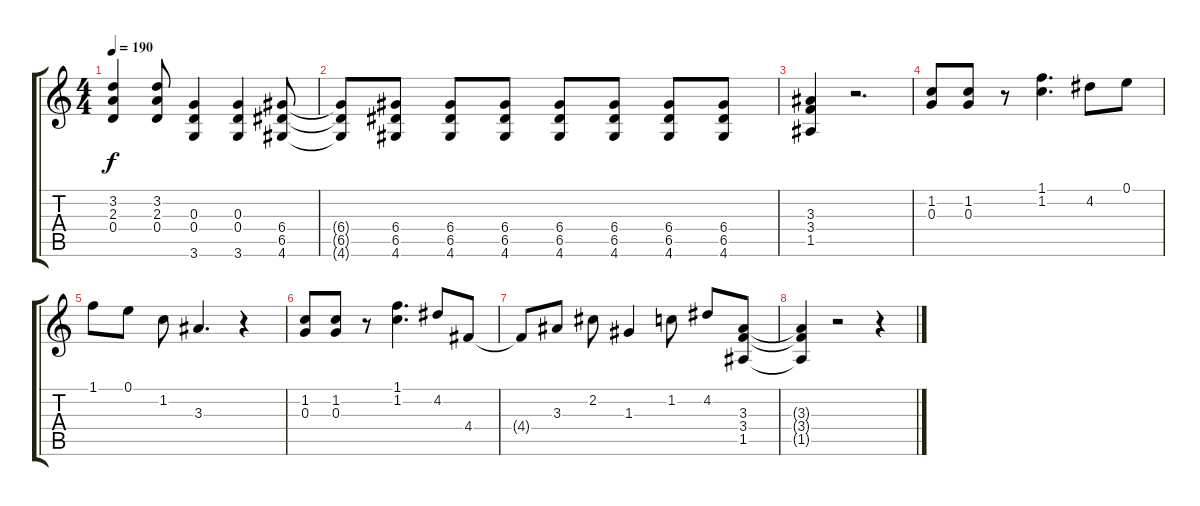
\track "" {instrument overdrivenguitar}
\staff {score tabs}
\tuning (E4 B3 G3 D3 A2 E2) {hide}
\ts (4 4)
\tempo 190
\clef g2
\ks c
(3.2 2.3 0.4).4{dy f} (3.2 2.3 0.4).8 (0.3 0.4 3.6).4 (0.3 0.4 3.6).4 (6.4 6.5 4.6).8 |
(6.4{t} 6.5{t} 4.6{t}).8 (6.4 6.5 4.6).8 (6.4 6.5 4.6).8 (6.4 6.5 4.6).8 (6.4 6.5 4.6).8 (6.4 6.5 4.6).8 (6.4 6.5 4.6).8 (6.4 6.5 4.6).8 |
(3.3 3.4 1.5).4 r.2{d} |
(1.2 0.3).8 (1.2 0.3).8 r.8 (1.1 1.2).4{d} 4.2.8 0.1.8 |
1.1.8 0.1.8 1.2.8 3.3.4{d} r.4 |
(1.2 0.3).8 (1.2 0.3).8 r.8 (1.1 1.2).4{d} 4.2.8 4.4.8 |
4.4{t}.8 3.3.8 2.2.8 1.3.4 1.2.8 4.2.8 (3.3 3.4 1.5).8 |
(3.3{t} 3.4{t} 1.5{t}).4 r.2 r.4
